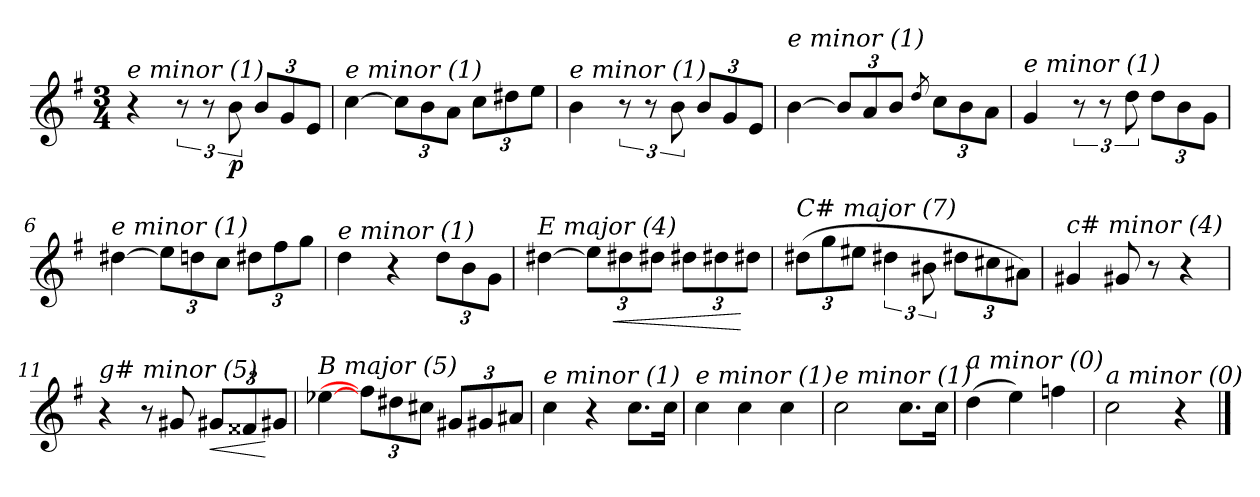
**kern	**dynam
*part1	*part1
*staff1	*staff1
*clefG2	*
*k[f#]	*
*G:	*
*M3/4	*
=1	=1
!LO:TX:i:t=e minor (1)	!
4r	.
12r	.
12r	.
!	!LO:DY:b
12b\	p
12b/L	.
12g/	.
12e/J	.
=2	=2
!LO:TX:i:t=e minor (1)	!
[4cc\	.
12cc\L]	.
12b\	.
12a\J	.
12cc\L	.
12dd#X\	.
12ee\J	.
=3	=3
!LO:TX:i:t=e minor (1)	!
4b\	.
12r	.
12r	.
12b\	.
12b/L	.
12g/	.
12e/J	.
=4	=4
!LO:TX:i:t=e minor (1)	!
[4b\	.
12b/L]	.
12a/	.
12b/J	.
8qdd/	.
12cc\L	.
12b\	.
12a\J	.
=5	=5
!LO:TX:i:t=e minor (1)	!
4g/	.
12r	.
12r	.
12dd\	.
12dd\L	.
12b\	.
12g\J	.
!!LO:LB:g=z
=6	=6
!LO:TX:i:t=e minor (1)	!
[4dd#Xi\	.
12ee-\L]	.
12dd\	.
12cc\J	.
12dd#Xi\L	.
12ff#\	.
12gg\J	.
=7	=7
!LO:TX:i:t=e minor (1)	!
4dd\	.
4r	.
12dd\L	.
12b\	.
12g\J	.
=8	=8
!LO:TX:i:t=E major (4)	!
[4dd#Xi\	.
12ee-\L]	.
!	!LO:HP:b
12dd#Xi\	<
12dd#Xi\J	.
12dd#Xi\L	.
12dd#Xi\	.
12dd#Xi\J	[
=9	=9
!LO:TX:i:t=C# major (7)	!
(>12dd#Xi\L	.
12gg\	.
12ee#Xi\J	.
6dd#Xi\	.
12b#Xi\	.
12dd#Xi\L	.
12cc#Xi\	.
12a#Xi\J)	.
=10	=10
!LO:TX:i:t=c# minor (4)	!
4g#Xi/	.
8g#Xi/	.
8r	.
4r	.
!!LO:LB:g=z
=11	=11
!LO:TX:i:t=g# minor (5)	!
4r	.
8r	.
8g#Xi/	.
!	!LO:HP:b
12g#Xi/L	<
12f##Xi/	.
12g#Xi/J	[
=12	=12
!LO:TX:i:t=B major (5)	!
[4ee-Xi\	.
12ff-\L]	.
12dd#Xi\	.
12cc#Xi\J	.
12g#Xi/L	.
12g#Xi/	.
12a#Xi/J	.
=13	=13
!LO:TX:i:t=e minor (1)	!
4cc\	.
4r	.
8.cc\L	.
16cc\Jk	.
=14	=14
!LO:TX:i:t=e minor (1)	!
4cc\	.
4cc\	.
4cc\	.
=15	=15
!LO:TX:i:t=e minor (1)	!
2cc\	.
8.cc\L	.
16cc\Jk	.
=16	=16
!LO:TX:i:t=a minor (0)	!
(>4dd\	.
4ee\)	.
4ffn\	.
!!LO:LB:g=z
=17	=17
!LO:TX:i:t=a minor (0)	!
2cc\	.
4r	.
==	==
*-	*-
